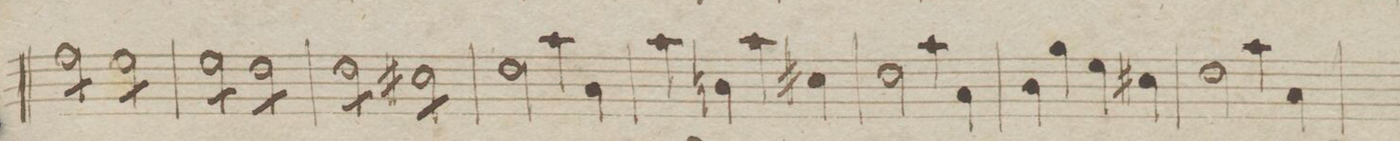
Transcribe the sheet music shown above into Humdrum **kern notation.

**kern	**dynam
*I"Violio 1mo	*
*clefG2	*
*k[b-]	*
*met(c|)	*
*M2/2	*
8ff\L	.
8ff\	.
8ff\	.
8ff\J	.
8ee\L	.
8ee\	.
8ee\	.
8ee\J	.
=81	=81
8ee\L	.
8ee\	.
8ee\	.
8ee\J	.
8dd\L	.
8dd\	.
8dd\	.
8dd\J	.
=82	=82
8dd\L	.
8dd\	.
8dd\	.
8dd\J	.
8cc#X\L	.
8cc#\	.
8cc#\	.
8cc#\J	.
=83	=83
8dd\L	.
8dd\	.
8dd\	.
8dd\J	.
4aa\	.
4a\	.
=84	=84
4aa\	.
4bn\	.
4aa\	.
4cc#X\	.
=85	=85
2dd\	.
4aa\	.
4a\	.
=86	=86
4b-\	.
4gg\	.
4ee\	.
4cc#X\	.
=87	=87
2dd\	.
4aa\	.
4a\	.
=88	=88
*-	*-
